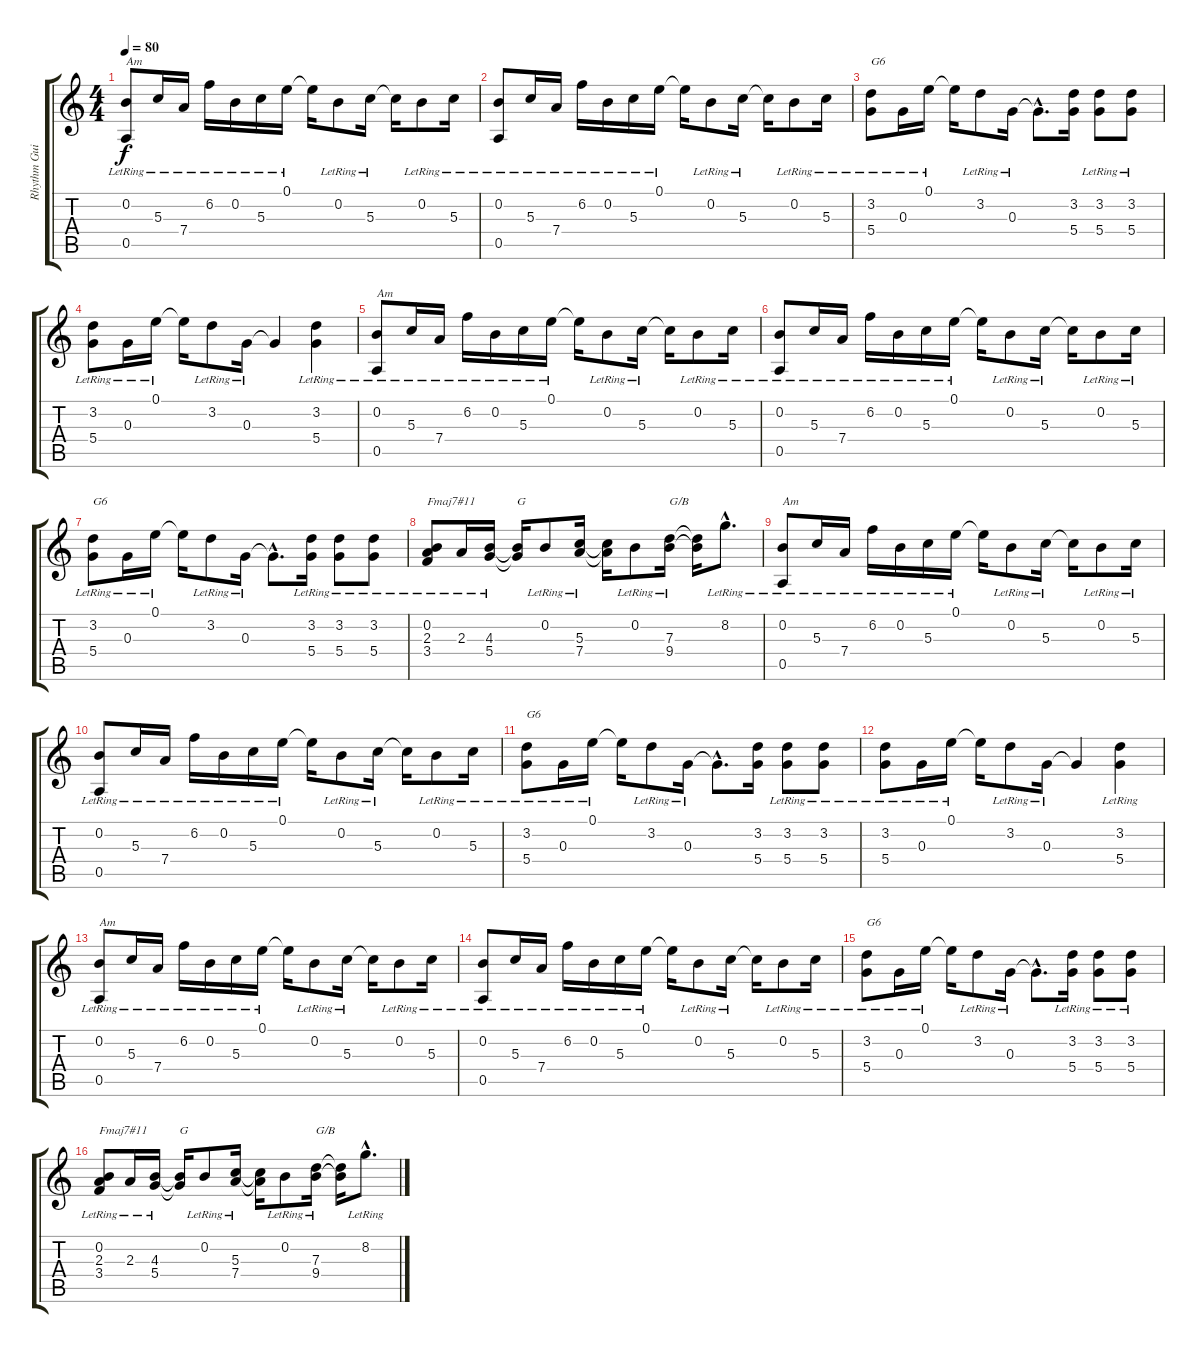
\track ("Rhythm Guitar" "Rhythm Gui") {instrument electricguitarjazz}
\staff {score tabs}
\tuning (E4 B3 G3 D3 A2 E2) {hide}
\ts (4 4)
\tempo 80
\clef g2
\ks aminor
(0.2{lr} 0.5{lr}).8{txt "Am" dy f instrument electricguitarjazz} 5.3{lr}.16 7.4{lr}.16 6.2{lr}.16 0.2{lr}.16 5.3{lr}.16 0.1{lr}.16 0.1{t}.16 0.2{lr}.8 5.3{lr}.16 5.3{t}.16 0.2{lr}.8 5.3{lr}.16 |
(0.2{lr} 0.5{lr}).8 5.3{lr}.16 7.4{lr}.16 6.2{lr}.16 0.2{lr}.16 5.3{lr}.16 0.1{lr}.16 0.1{t}.16 0.2{lr}.8 5.3{lr}.16 5.3{t}.16 0.2{lr}.8 5.3{lr}.16 |
(3.2{lr} 5.4{lr}).8{txt "G6"} 0.3{lr}.16 0.1{lr}.16 0.1{t}.16 3.2{lr}.8 0.3{lr}.16 0.3{hac t}.8{d} (3.2 5.4).16 (3.2{lr} 5.4).8 (3.2{lr} 5.4).8 |
(3.2{lr} 5.4{lr}).8 0.3{lr}.16 0.1{lr}.16 0.1{t}.16 3.2{lr}.8 0.3{lr}.16 0.3{t}.4 (3.2{lr} 5.4).4 |
(0.2{lr} 0.5{lr}).8{txt "Am"} 5.3{lr}.16 7.4{lr}.16 6.2{lr}.16 0.2{lr}.16 5.3{lr}.16 0.1{lr}.16 0.1{t}.16 0.2{lr}.8 5.3{lr}.16 5.3{t}.16 0.2{lr}.8 5.3{lr}.16 |
(0.2{lr} 0.5{lr}).8 5.3{lr}.16 7.4{lr}.16 6.2{lr}.16 0.2{lr}.16 5.3{lr}.16 0.1{lr}.16 0.1{t}.16 0.2{lr}.8 5.3{lr}.16 5.3{t}.16 0.2{lr}.8 5.3{lr}.16 |
(3.2{lr} 5.4{lr}).8{txt "G6"} 0.3{lr}.16 0.1{lr}.16 0.1{t}.16 3.2{lr}.8 0.3{lr}.16 0.3{hac t}.8{d} (3.2{lr} 5.4{lr}).16 (3.2{lr} 5.4{lr}).8 (3.2{lr} 5.4{lr}).8 |
(0.2{lr} 2.3{lr} 3.4{lr}).8{txt "Fmaj7#11"} 2.3{lr}.16 (4.3{lr} 5.4{lr}).16 (4.3{t} 5.4{t}).16{txt "G"} 0.2{lr}.8 (5.3{lr} 7.4{lr}).16{txt ""} (5.3{t} 7.4{t}).16 0.2{lr}.8 (7.3{lr} 9.4{lr}).16{txt "G/B"} (7.3{t} 9.4{t}).16 8.2{hac lr}.8{d} |
(0.2{lr} 0.5{lr}).8{txt "Am"} 5.3{lr}.16 7.4{lr}.16 6.2{lr}.16 0.2{lr}.16 5.3{lr}.16 0.1{lr}.16 0.1{t}.16 0.2{lr}.8 5.3{lr}.16 5.3{t}.16 0.2{lr}.8 5.3{lr}.16 |
(0.2{lr} 0.5{lr}).8 5.3{lr}.16 7.4{lr}.16 6.2{lr}.16 0.2{lr}.16 5.3{lr}.16 0.1{lr}.16 0.1{t}.16 0.2{lr}.8 5.3{lr}.16 5.3{t}.16 0.2{lr}.8 5.3{lr}.16 |
(3.2{lr} 5.4{lr}).8{txt "G6"} 0.3{lr}.16 0.1{lr}.16 0.1{t}.16 3.2{lr}.8 0.3{lr}.16 0.3{hac t}.8{d} (3.2 5.4).16 (3.2{lr} 5.4).8 (3.2{lr} 5.4).8 |
(3.2{lr} 5.4{lr}).8 0.3{lr}.16 0.1{lr}.16 0.1{t}.16 3.2{lr}.8 0.3{lr}.16 0.3{t}.4 (3.2{lr} 5.4).4 |
(0.2{lr} 0.5{lr}).8{txt "Am"} 5.3{lr}.16 7.4{lr}.16 6.2{lr}.16 0.2{lr}.16 5.3{lr}.16 0.1{lr}.16 0.1{t}.16 0.2{lr}.8 5.3{lr}.16 5.3{t}.16 0.2{lr}.8 5.3{lr}.16 |
(0.2{lr} 0.5{lr}).8 5.3{lr}.16 7.4{lr}.16 6.2{lr}.16 0.2{lr}.16 5.3{lr}.16 0.1{lr}.16 0.1{t}.16 0.2{lr}.8 5.3{lr}.16 5.3{t}.16 0.2{lr}.8 5.3{lr}.16 |
(3.2{lr} 5.4{lr}).8{txt "G6"} 0.3{lr}.16 0.1{lr}.16 0.1{t}.16 3.2{lr}.8 0.3{lr}.16 0.3{hac t}.8{d} (3.2{lr} 5.4{lr}).16 (3.2{lr} 5.4{lr}).8 (3.2{lr} 5.4{lr}).8 |
(0.2{lr} 2.3{lr} 3.4{lr}).8{txt "Fmaj7#11"} 2.3{lr}.16 (4.3{lr} 5.4{lr}).16 (4.3{t} 5.4{t}).16{txt "G"} 0.2{lr}.8 (5.3{lr} 7.4{lr}).16{txt ""} (5.3{t} 7.4{t}).16 0.2{lr}.8 (7.3{lr} 9.4{lr}).16{txt "G/B"} (7.3{t} 9.4{t}).16 8.2{hac lr}.8{d}
